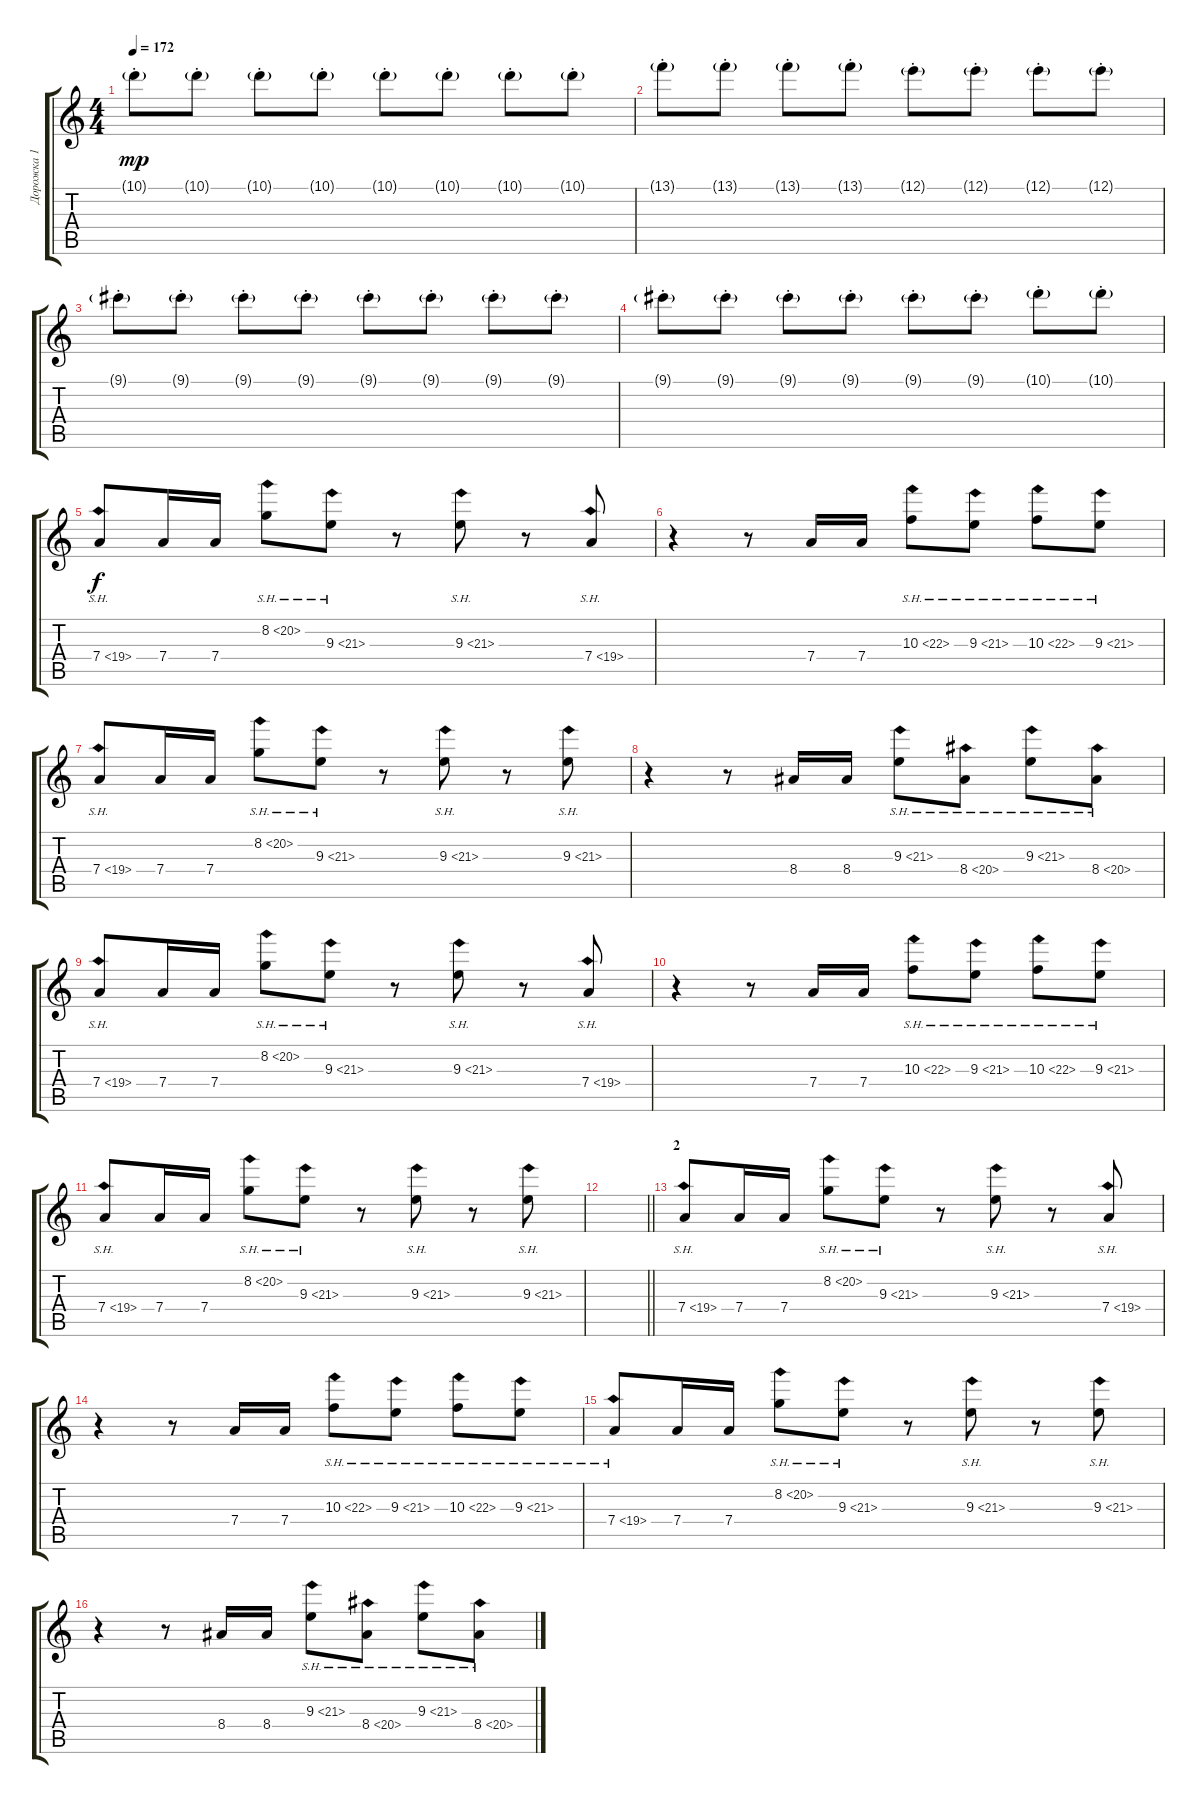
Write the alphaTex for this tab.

\track ("Дорожка 1" "Дорожка 1") {instrument electricguitarclean}
\staff {score tabs}
\tuning (E4 B3 G3 D3 A2 E2) {hide}
\ts (4 4)
\tempo 172
\clef g2
\ks c
10.1{g st}.8{dy mp} 10.1{g st}.8 10.1{g st}.8 10.1{g st}.8 10.1{g st}.8 10.1{g st}.8 10.1{g st}.8 10.1{g st}.8 |
13.1{g st}.8 13.1{g st}.8 13.1{g st}.8 13.1{g st}.8 12.1{g st}.8 12.1{g st}.8 12.1{g st}.8 12.1{g st}.8 |
9.1{g st}.8 9.1{g st}.8 9.1{g st}.8 9.1{g st}.8 9.1{g st}.8 9.1{g st}.8 9.1{g st}.8 9.1{g st}.8 |
9.1{g st}.8 9.1{g st}.8 9.1{g st}.8 9.1{g st}.8 9.1{g st}.8 9.1{g st}.8 10.1{g st}.8 10.1{g st}.8 |
7.4{sh 12}.8{dy f instrument overdrivenguitar} 7.4.16 7.4.16 8.2{sh 12}.8 9.3{sh 12}.8 r.8 9.3{sh 12}.8 r.8 7.4{sh 12}.8 |
r.4 r.8 7.4.16 7.4.16 10.3{sh 12}.8 9.3{sh 12}.8 10.3{sh 12}.8 9.3{sh 12}.8 |
7.4{sh 12}.8 7.4.16 7.4.16 8.2{sh 12}.8 9.3{sh 12}.8 r.8 9.3{sh 12}.8 r.8 9.3{sh 12}.8 |
r.4 r.8 8.4.16 8.4.16 9.3{sh 12}.8 8.4{sh 12}.8 9.3{sh 12}.8 8.4{sh 12}.8 |
7.4{sh 12}.8 7.4.16 7.4.16 8.2{sh 12}.8 9.3{sh 12}.8 r.8 9.3{sh 12}.8 r.8 7.4{sh 12}.8 |
r.4 r.8 7.4.16 7.4.16 10.3{sh 12}.8 9.3{sh 12}.8 10.3{sh 12}.8 9.3{sh 12}.8 |
7.4{sh 12}.8 7.4.16 7.4.16 8.2{sh 12}.8 9.3{sh 12}.8 r.8 9.3{sh 12}.8 r.8 9.3{sh 12}.8 |
\barLineRight lightlight
|
\section ("" "2")
7.4{sh 12}.8 7.4.16 7.4.16 8.2{sh 12}.8 9.3{sh 12}.8 r.8 9.3{sh 12}.8 r.8 7.4{sh 12}.8 |
r.4 r.8 7.4.16 7.4.16 10.3{sh 12}.8 9.3{sh 12}.8 10.3{sh 12}.8 9.3{sh 12}.8 |
7.4{sh 12}.8 7.4.16 7.4.16 8.2{sh 12}.8 9.3{sh 12}.8 r.8 9.3{sh 12}.8 r.8 9.3{sh 12}.8 |
r.4 r.8 8.4.16 8.4.16 9.3{sh 12}.8 8.4{sh 12}.8 9.3{sh 12}.8 8.4{sh 12}.8
